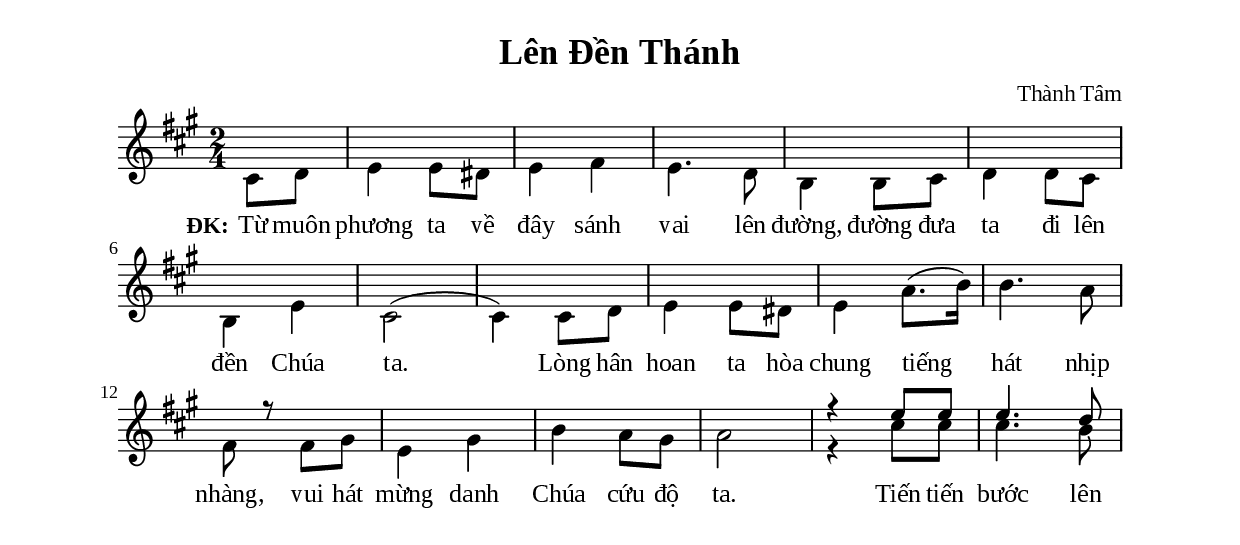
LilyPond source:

% Cài đặt chung
\version "2.20.0"
\include "english.ly"

\header {
  title = "Lên Đền Thánh"
  composer = "Thành Tâm"
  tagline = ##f
}

global = {
  \key a \major
  \time 2/4
}

\paper {
  #(set-paper-size "a4")
  top-margin = 15\mm
  bottom-margin = 15\mm
  left-margin = 20\mm
  right-margin = 20\mm
  indent = #0
  #(define fonts
	 (make-pango-font-tree "Liberation Serif"
	 		       "Liberation Serif"
			       "Liberation Serif"
			       (/ 20 20)))
}

printItalic = { \override LyricText.font-shape = #'italic }

% Nhạc điệp khúc
sopChorus = \relative c' {
  \partial 4 cs8 d |
  e4 e8 ds |
  e4 fs |
  e4. d8 |
  b4 b8 cs |
  d4 d8 cs |
  b4 e |
  cs2 ( |
  cs4) cs8 d |
  e4 e8 ds |
  e4 a8. (b16) |
  b4. a8 |
  fs r fs gs |
  e4 gs |
  b a8 gs |
  a2 |
  r4 cs8 cs |
  cs4. b8 |
  
}

bassChorus = \relative c'' {
  \skip 1.
  \skip 1.
  \skip 1.
  \skip 1.
  \skip 1.
  \skip 4
  r4 e8 e |
  e4. d8 |
  
}

% Nhạc phiên khúc
verseMusic = \relative c' {
  \set Score.currentBarNumber = #15
  
}

% Lời điệp khúc
choruslyric = \lyricmode {
  \set stanza = #"ĐK:"
  Từ muôn phương ta về đây sánh vai lên đường,
  đường đưa ta đi lên đền Chúa ta.
  Lòng hân hoan ta hòa chung tiếng hát nhịp nhàng,
  vui hát mừng danh Chúa cứu độ ta.
  Tiến tiến bước lên đền đền thánh của Người.
  Cất tiếng hát vui lên dân thánh của Người.
  Tiến tiến bước loan truyền hồng ân Thiên Chúa Trời,
  ta hát mừng tình thiên thu Chúa ta.
}

% Lời phiên khúc
verseOne = \lyricmode {
  \set stanza = #"1."
  Vui mừng khi người ta bảo tôi:
  Ta về thăm nhà Cha chúng ta.
  Một ngày trong nhà Cha dấu yêu,
  sướng vui thay hơn trăm ngày ở xa quê nhà.
}

verseTwo = \lyricmode {
  \set stanza = #"2."
  Như ngày nào đoàn dân Chúa xưa,
  băng rừng sâu vượt qua biển khơi.
  Lên đường đi hồi hương thánh đô.
  Chúng ta đi đi lên đền Chúa ta thân yêu.
}

%%%%%%%%%%%%%%%%%%%%%%%%%%%%%
% 6. Bố trí
%%%%%%%%%%%%%%%%%%%%%%%%%%%%%
\score {
  \new ChoirStaff <<
    \new Staff = chorus <<
      \new Voice = "sopranos" {
        \voiceOne \global \stemDown \sopChorus
      }
      \new Voice = "basses" {
        \voiceTwo \global \stemUp \bassChorus
      }
    >>
    \new Lyrics = basses
    \context Lyrics = basses \lyricsto sopranos \choruslyric
  >>
}

\score {
  \new ChoirStaff <<
    \new Staff = verses <<
      \override Staff.TimeSignature.transparent = ##t
      \new Voice = "verse" {
        \global \stemNeutral \verseMusic
      }
    >>
    \new Lyrics \lyricsto verse \verseOne
    \new Lyrics \with \printItalic \lyricsto verse \verseTwo
  >>
}
